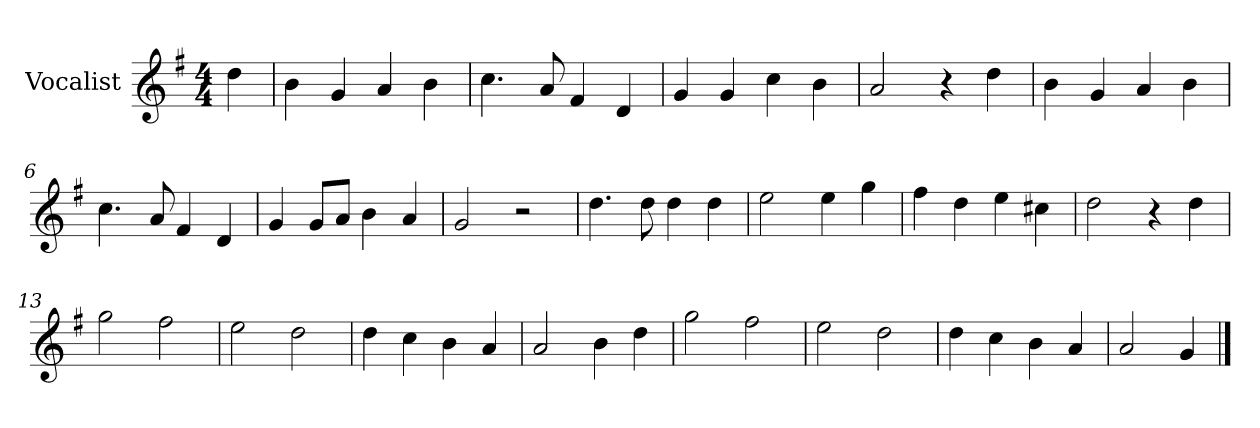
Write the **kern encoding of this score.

**kern
*part1
*staff1
*I"Vocalist
*k[f#]
*G:
*M4/4
=
4dd
=1
4b
4g
4a
4b
=2
4.cc
8a
4f#
4d
=3
4g
4g
4cc
4b
=4
2a
4r
4dd
=5
4b
4g
4a
4b
=6
4.cc
8a
4f#
4d
=7
4g
8gL
8aJ
4b
4a
=8
2g
2r
=9
4.dd
8dd
4dd
4dd
=10
2ee
4ee
4gg
=11
4ff#
4dd
4ee
4cc#X
=12
2dd
4r
4dd
=13
2gg
2ff#
=14
2ee
2dd
=15
4dd
4cc
4b
4a
=16
2a
4b
4dd
=17
2gg
2ff#
=18
2ee
2dd
=19
4dd
4cc
4b
4a
=20
2a
4g
==
*-
